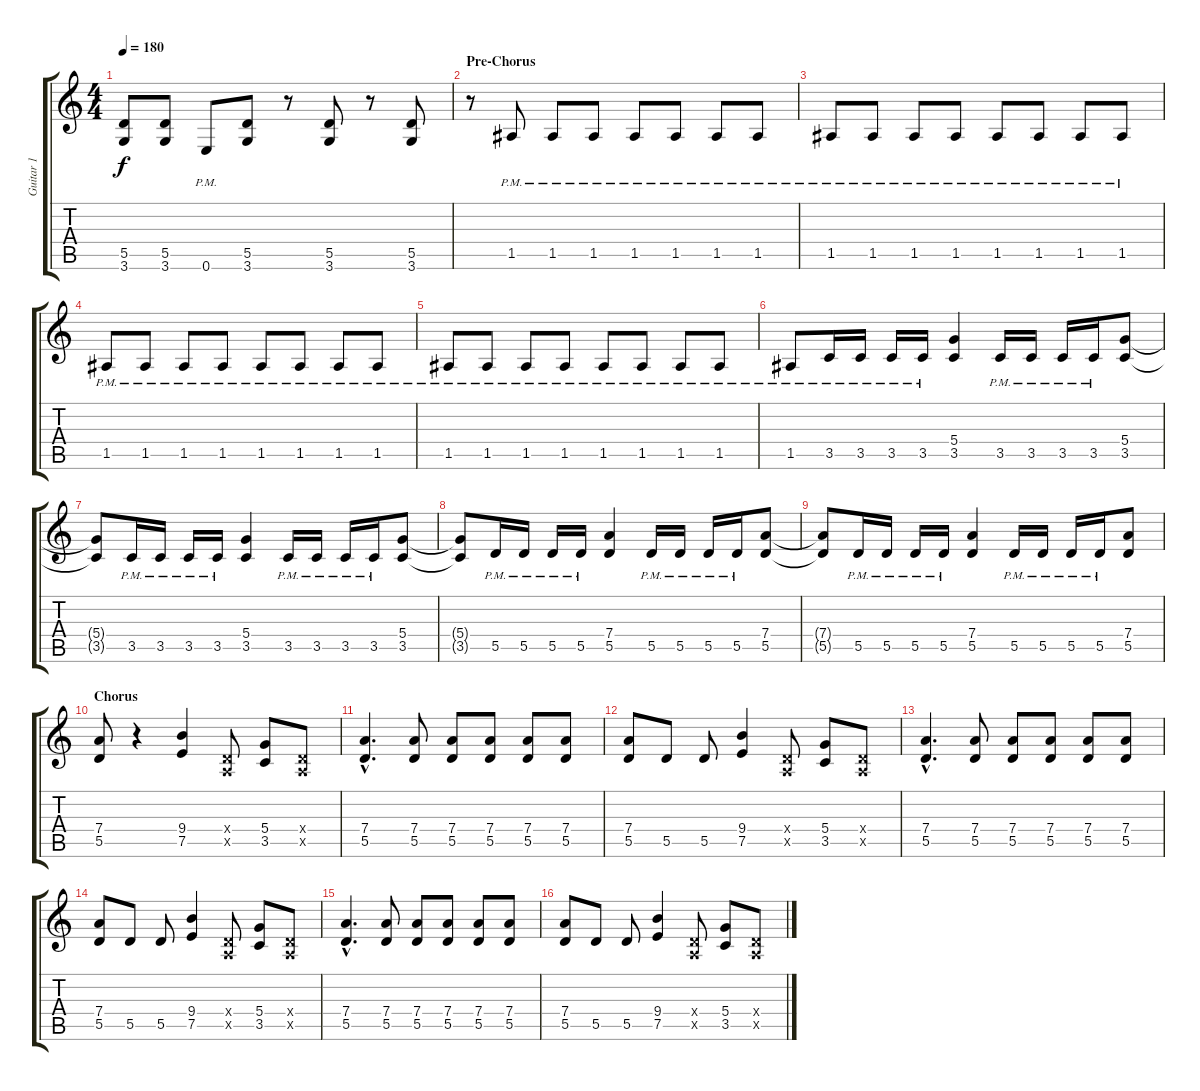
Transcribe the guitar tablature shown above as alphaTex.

\track ("Guitar 1" "Guitar 1") {instrument distortionguitar}
\staff {score tabs}
\tuning (E4 B3 G3 D3 A2 E2) {hide}
\ts (4 4)
\tempo 180
\clef g2
\ks c
(5.5 3.6).8{dy f} (5.5 3.6).8 0.6{pm}.8 (5.5 3.6).8 r.8 (5.5 3.6).8 r.8 (5.5 3.6).8 |
\section ("" "Pre-Chorus")
r.8 1.5{pm}.8 1.5{pm}.8 1.5{pm}.8 1.5{pm}.8 1.5{pm}.8 1.5{pm}.8 1.5{pm}.8 |
1.5{pm}.8 1.5{pm}.8 1.5{pm}.8 1.5{pm}.8 1.5{pm}.8 1.5{pm}.8 1.5{pm}.8 1.5{pm}.8 |
1.5{pm}.8 1.5{pm}.8 1.5{pm}.8 1.5{pm}.8 1.5{pm}.8 1.5{pm}.8 1.5{pm}.8 1.5{pm}.8 |
1.5{pm}.8 1.5{pm}.8 1.5{pm}.8 1.5{pm}.8 1.5{pm}.8 1.5{pm}.8 1.5{pm}.8 1.5{pm}.8 |
1.5{pm}.8 3.5{pm}.16 3.5{pm}.16 3.5{pm}.16 3.5{pm}.16 (5.4 3.5).4 3.5{pm}.16 3.5{pm}.16 3.5{pm}.16 3.5{pm}.16 (5.4 3.5).8 |
(5.4{t} 3.5{t}).8 3.5{pm}.16 3.5{pm}.16 3.5{pm}.16 3.5{pm}.16 (5.4 3.5).4 3.5{pm}.16 3.5{pm}.16 3.5{pm}.16 3.5{pm}.16 (5.4 3.5).8 |
(5.4{t} 3.5{t}).8 5.5{pm}.16 5.5{pm}.16 5.5{pm}.16 5.5{pm}.16 (7.4 5.5).4 5.5{pm}.16 5.5{pm}.16 5.5{pm}.16 5.5{pm}.16 (7.4 5.5).8 |
(7.4{t} 5.5{t}).8 5.5{pm}.16 5.5{pm}.16 5.5{pm}.16 5.5{pm}.16 (7.4 5.5).4 5.5{pm}.16 5.5{pm}.16 5.5{pm}.16 5.5{pm}.16 (7.4 5.5).8 |
\section ("" "Chorus")
(7.4 5.5).8 r.4 (9.4 7.5).4 (0.4{x} 0.5{x}).8 (5.4 3.5).8 (0.4{x} 0.5{x}).8 |
(7.4{hac} 5.5{hac}).4{d} (7.4 5.5).8 (7.4 5.5).8 (7.4 5.5).8 (7.4 5.5).8 (7.4 5.5).8 |
(7.4 5.5).8 5.5.8 5.5.8 (9.4 7.5).4 (0.4{x} 0.5{x}).8 (5.4 3.5).8 (0.4{x} 0.5{x}).8 |
(7.4{hac} 5.5{hac}).4{d} (7.4 5.5).8 (7.4 5.5).8 (7.4 5.5).8 (7.4 5.5).8 (7.4 5.5).8 |
(7.4 5.5).8 5.5.8 5.5.8 (9.4 7.5).4 (0.4{x} 0.5{x}).8 (5.4 3.5).8 (0.4{x} 0.5{x}).8 |
(7.4{hac} 5.5{hac}).4{d} (7.4 5.5).8 (7.4 5.5).8 (7.4 5.5).8 (7.4 5.5).8 (7.4 5.5).8 |
(7.4 5.5).8 5.5.8 5.5.8 (9.4 7.5).4 (0.4{x} 0.5{x}).8 (5.4 3.5).8 (0.4{x} 0.5{x}).8
